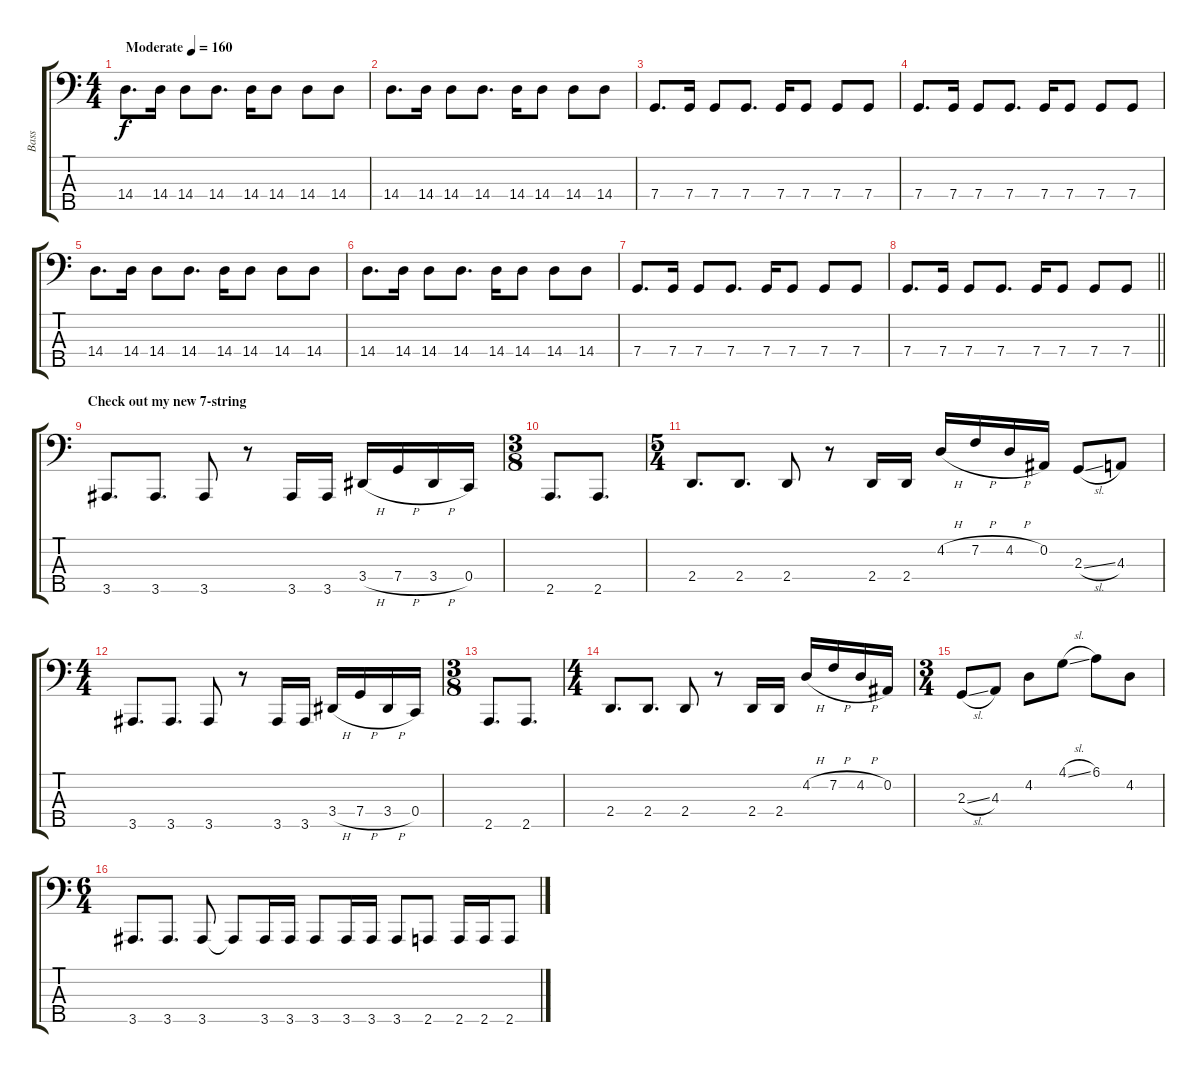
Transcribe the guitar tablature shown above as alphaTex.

\track ("Bass" "Bass") {instrument electricbassfinger}
\staff {score tabs}
\tuning (Eb2 Bb1 F1 C1 G0) {hide}
\ts (4 4)
\section ("" "")
\tempo (160 "Moderate")
\clef f4
\ks c
14.4.8{d dy f instrument electricbassfinger} 14.4.16 14.4.8 14.4.8{d} 14.4.16 14.4.8 14.4.8 14.4.8 |
14.4.8{d} 14.4.16 14.4.8 14.4.8{d} 14.4.16 14.4.8 14.4.8 14.4.8 |
7.4.8{d} 7.4.16 7.4.8 7.4.8{d} 7.4.16 7.4.8 7.4.8 7.4.8 |
7.4.8{d} 7.4.16 7.4.8 7.4.8{d} 7.4.16 7.4.8 7.4.8 7.4.8 |
14.4.8{d} 14.4.16 14.4.8 14.4.8{d} 14.4.16 14.4.8 14.4.8 14.4.8 |
14.4.8{d} 14.4.16 14.4.8 14.4.8{d} 14.4.16 14.4.8 14.4.8 14.4.8 |
7.4.8{d} 7.4.16 7.4.8 7.4.8{d} 7.4.16 7.4.8 7.4.8 7.4.8 |
\barLineRight lightlight
7.4.8{d} 7.4.16 7.4.8 7.4.8{d} 7.4.16 7.4.8 7.4.8 7.4.8 |
\section ("" "Check out my new 7-string")
3.5.8{d} 3.5.8{d} 3.5.8 r.8 3.5.16 3.5.16 3.4{h}.16 7.4{h}.16 3.4{h}.16 0.4.16 |
\ts (3 8)
2.5.8{d} 2.5.8{d} |
\ts (5 4)
2.4.8{d} 2.4.8{d} 2.4.8 r.8 2.4.16 2.4.16 4.2{h}.16 7.2{h}.16 4.2{h}.16 0.2.16 2.3{sl}.8 4.3.8 |
\ts (4 4)
3.5.8{d} 3.5.8{d} 3.5.8 r.8 3.5.16 3.5.16 3.4{h}.16 7.4{h}.16 3.4{h}.16 0.4.16 |
\ts (3 8)
2.5.8{d} 2.5.8{d} |
\ts (4 4)
2.4.8{d} 2.4.8{d} 2.4.8 r.8 2.4.16 2.4.16 4.2{h}.16 7.2{h}.16 4.2{h}.16 0.2.16 |
\ts (3 4)
2.3{sl}.8 4.3.8 4.2.8 4.1{sl}.8 6.1.8 4.2.8 |
\ts (6 4)
3.5.8{d} 3.5.8{d} 3.5.8 3.5{t}.8 3.5.16 3.5.16 3.5.8 3.5.16 3.5.16 3.5.8 2.5.8 2.5.16 2.5.16 2.5.8
